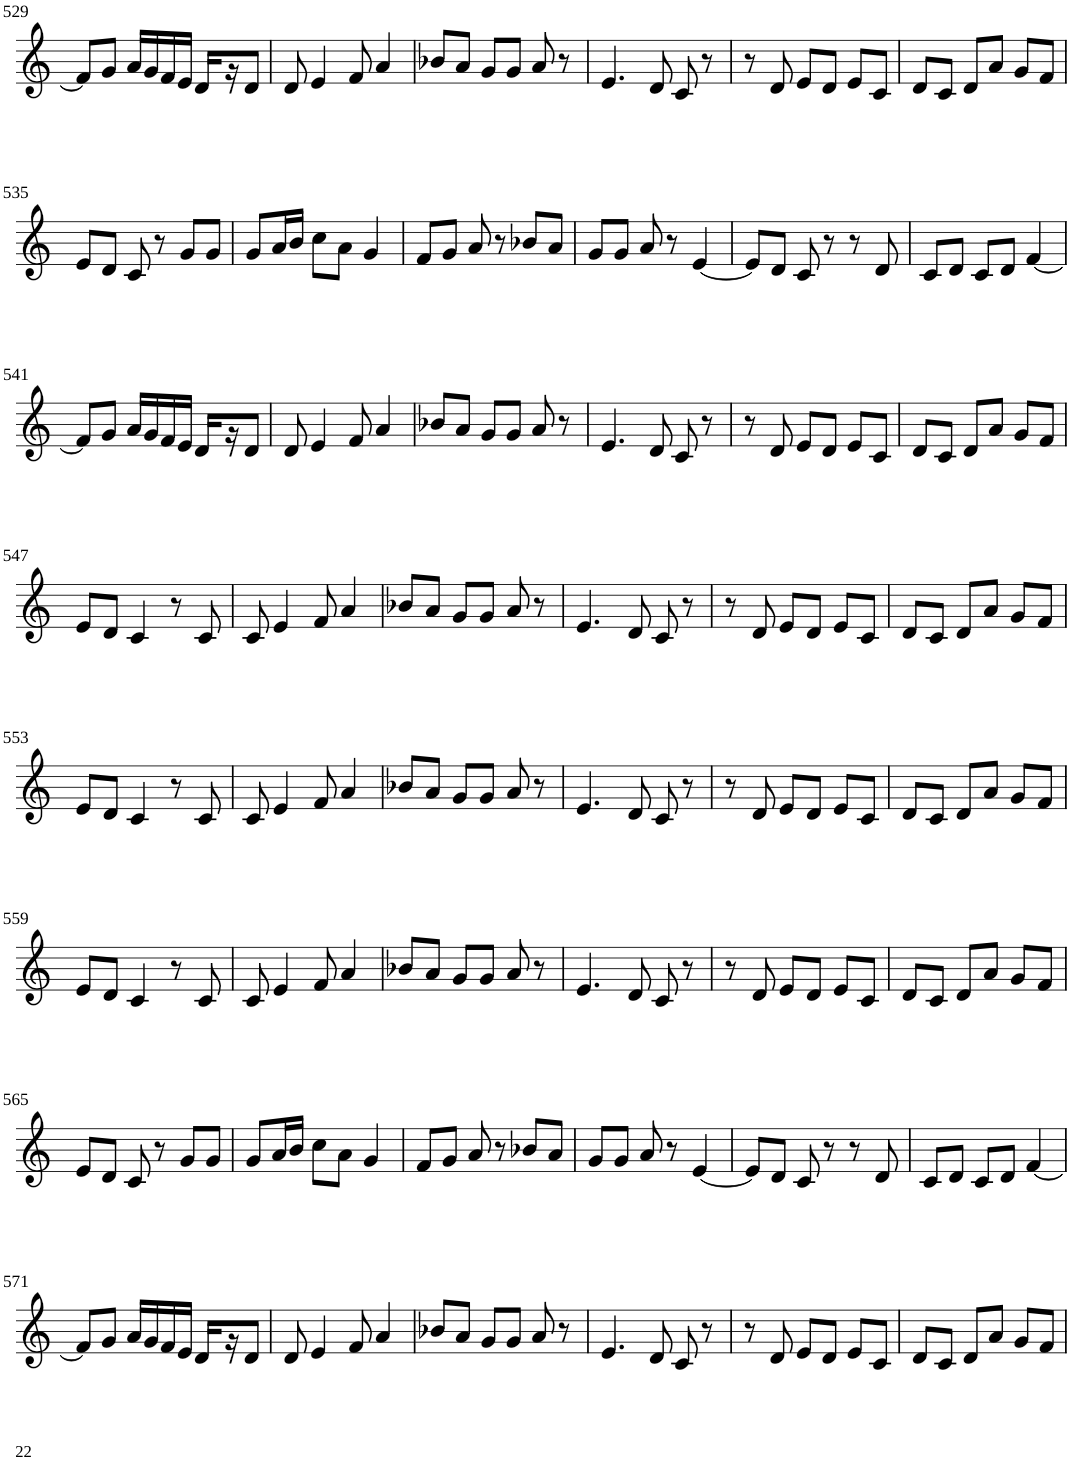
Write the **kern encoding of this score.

**kern
*part1
*staff1
*I"Violin
!!LO:PB:g=z
*clefG2
*k[]
*M3/4
=529
8f/L]
8g/J
16a/LL
16g/
16f/
16e/JJ
16d/LL
16r
8d/J
=530
8d/
4e/
8f/
4a/
=531
8b-X/L
8a/J
8g/L
8g/J
8a/
8r
=532
4.e/
8d/
8c/
8r
=533
8r
8d/
8e/L
8d/J
8e/L
8c/J
=534
8d/L
8c/J
8d/L
8a/J
8g/L
8f/J
!!LO:LB:g=z
=535
8e/L
8d/J
8c/
8r
8g/L
8g/J
=536
8g/L
16a/L
16b/JJ
8cc\L
8a\J
4g/
=537
8f/L
8g/J
8a/
8r
8b-X/L
8a/J
=538
8g/L
8g/J
8a/
8r
[4e/
=539
8e/L]
8d/J
8c/
8r
8r
8d/
=540
8c/L
8d/J
8c/L
8d/J
[4f/
!!LO:LB:g=z
=541
8f/L]
8g/J
16a/LL
16g/
16f/
16e/JJ
16d/LL
16r
8d/J
=542
8d/
4e/
8f/
4a/
=543
8b-X/L
8a/J
8g/L
8g/J
8a/
8r
=544
4.e/
8d/
8c/
8r
=545
8r
8d/
8e/L
8d/J
8e/L
8c/J
=546
8d/L
8c/J
8d/L
8a/J
8g/L
8f/J
!!LO:LB:g=z
=547
8e/L
8d/J
4c/
8r
8c/
=548
8c/
4e/
8f/
4a/
=549
8b-X/L
8a/J
8g/L
8g/J
8a/
8r
=550
4.e/
8d/
8c/
8r
=551
8r
8d/
8e/L
8d/J
8e/L
8c/J
=552
8d/L
8c/J
8d/L
8a/J
8g/L
8f/J
!!LO:LB:g=z
=553
8e/L
8d/J
4c/
8r
8c/
=554
8c/
4e/
8f/
4a/
=555
8b-X/L
8a/J
8g/L
8g/J
8a/
8r
=556
4.e/
8d/
8c/
8r
=557
8r
8d/
8e/L
8d/J
8e/L
8c/J
=558
8d/L
8c/J
8d/L
8a/J
8g/L
8f/J
!!LO:LB:g=z
=559
8e/L
8d/J
4c/
8r
8c/
=560
8c/
4e/
8f/
4a/
=561
8b-X/L
8a/J
8g/L
8g/J
8a/
8r
=562
4.e/
8d/
8c/
8r
=563
8r
8d/
8e/L
8d/J
8e/L
8c/J
=564
8d/L
8c/J
8d/L
8a/J
8g/L
8f/J
!!LO:LB:g=z
=565
8e/L
8d/J
8c/
8r
8g/L
8g/J
=566
8g/L
16a/L
16b/JJ
8cc\L
8a\J
4g/
=567
8f/L
8g/J
8a/
8r
8b-X/L
8a/J
=568
8g/L
8g/J
8a/
8r
[4e/
=569
8e/L]
8d/J
8c/
8r
8r
8d/
=570
8c/L
8d/J
8c/L
8d/J
[4f/
!!LO:LB:g=z
=571
8f/L]
8g/J
16a/LL
16g/
16f/
16e/JJ
16d/LL
16r
8d/J
=572
8d/
4e/
8f/
4a/
=573
8b-X/L
8a/J
8g/L
8g/J
8a/
8r
=574
4.e/
8d/
8c/
8r
=575
8r
8d/
8e/L
8d/J
8e/L
8c/J
=576
8d/L
8c/J
8d/L
8a/J
8g/L
8f/J
=
*-
